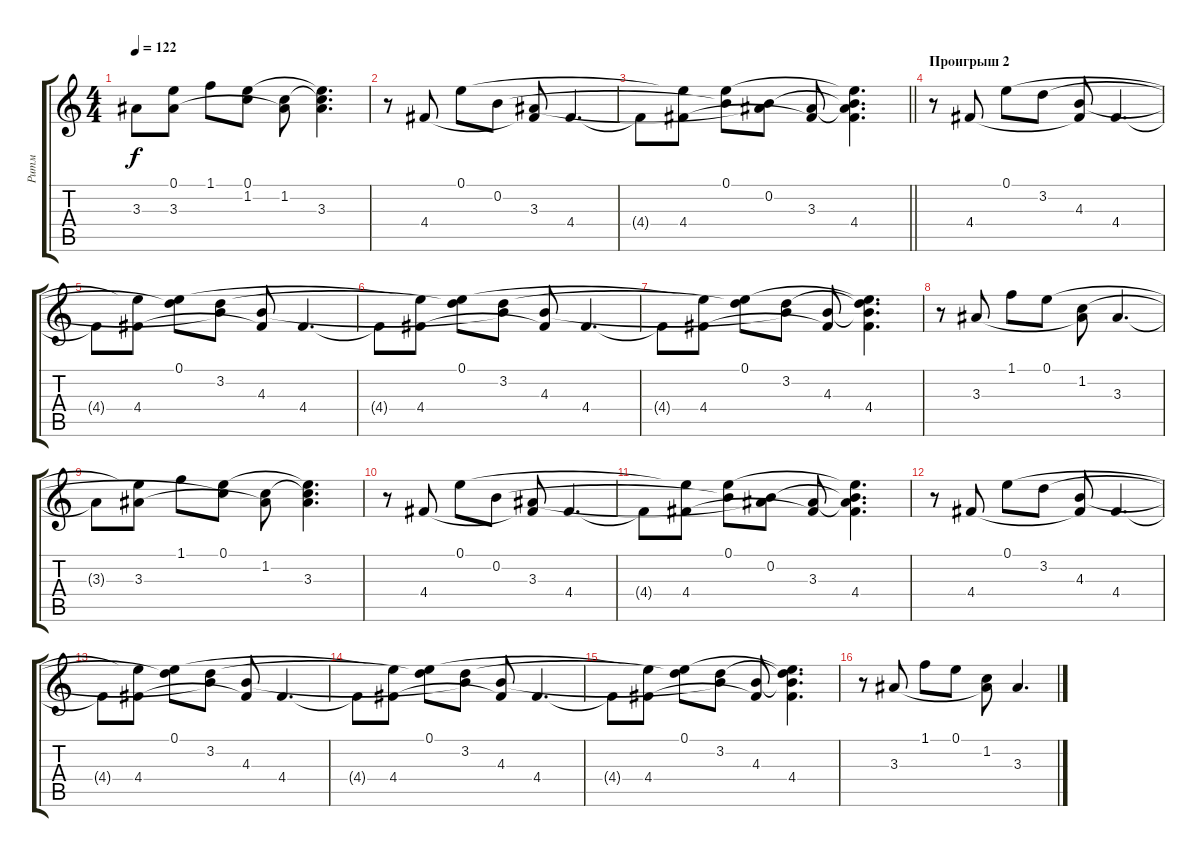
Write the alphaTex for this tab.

\track ("Ритм" "Ритм") {instrument electricguitarclean}
\staff {score tabs}
\tuning (E4 B3 G3 D3 A2 E2) {hide}
\ts (4 4)
\tempo 122
\clef g2
\ks c
3.3{t}.8{dy f} (0.1{t} 3.3).8 1.1.8 (0.1 1.2{t}).8 (1.2 3.3{t}).8 (0.1{t} 1.2{t} 3.3).4{d} |
r.8 4.4.8 0.1.8 0.2.8 (3.3 4.4{t}).8 4.4.4{d} |
\barLineRight lightlight
4.4{t}.8 (0.1{t} 4.4).8 (0.1 0.2{t}).8 (0.2 3.3{t}).8 (3.3 4.4{t}).8 (0.1{t} 0.2{t} 3.3{t} 4.4).4{d} |
\section ("" "Проигрыш 2")
r.8 4.4.8 0.1.8 3.2.8 (4.3 4.4{t}).8 4.4.4{d} |
4.4{t}.8 (0.1{t} 4.4).8 (0.1 3.2{t}).8 (3.2 4.3{t}).8 (4.3 4.4{t}).8 4.4.4{d} |
4.4{t}.8 (0.1{t} 4.4).8 (0.1 3.2{t}).8 (3.2 4.3{t}).8 (4.3 4.4{t}).8 4.4.4{d} |
4.4{t}.8 (0.1{t} 4.4).8 (0.1 3.2{t}).8 (3.2 4.3{t}).8 (4.3 4.4{t}).8 (0.1{t} 3.2{t} 4.3{t} 4.4).4{d} |
r.8 3.3.8 1.1.8 0.1.8 (1.2 3.3{t}).8 3.3.4{d} |
3.3{t}.8 (0.1{t} 3.3).8 1.1.8 (0.1 1.2{t}).8 (1.2 3.3{t}).8 (0.1{t} 1.2{t} 3.3).4{d} |
r.8 4.4.8 0.1.8 0.2.8 (3.3 4.4{t}).8 4.4.4{d} |
4.4{t}.8 (0.1{t} 4.4).8 (0.1 0.2{t}).8 (0.2 3.3{t}).8 (3.3 4.4{t}).8 (0.1{t} 0.2{t} 3.3{t} 4.4).4{d} |
r.8 4.4.8 0.1.8 3.2.8 (4.3 4.4{t}).8 4.4.4{d} |
4.4{t}.8 (0.1{t} 4.4).8 (0.1 3.2{t}).8 (3.2 4.3{t}).8 (4.3 4.4{t}).8 4.4.4{d} |
4.4{t}.8 (0.1{t} 4.4).8 (0.1 3.2{t}).8 (3.2 4.3{t}).8 (4.3 4.4{t}).8 4.4.4{d} |
4.4{t}.8 (0.1{t} 4.4).8 (0.1 3.2{t}).8 (3.2 4.3{t}).8 (4.3 4.4{t}).8 (0.1{t} 3.2{t} 4.3{t} 4.4).4{d} |
r.8 3.3.8 1.1.8 0.1.8 (1.2 3.3{t}).8 3.3.4{d}
